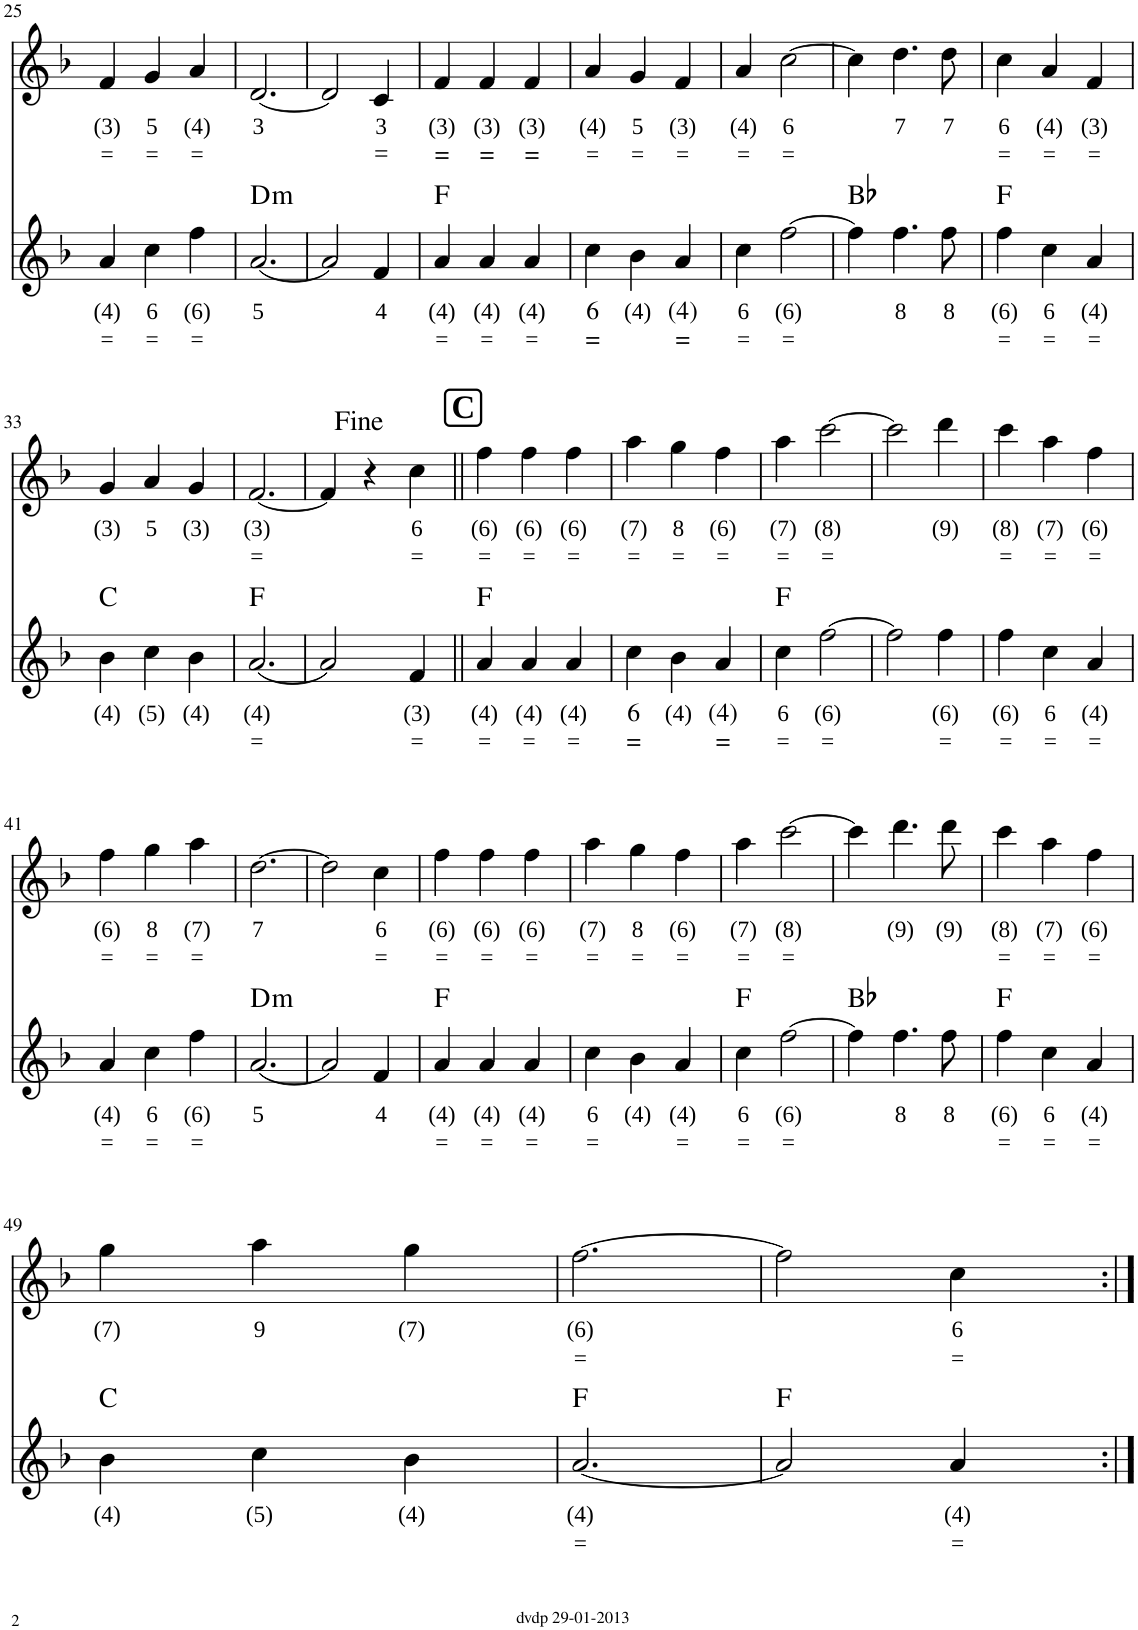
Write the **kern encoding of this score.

**kern	**text	**text	**harte	**kern	**text	**text
*part2	*part2	*part2	*part2	*part1	*part1	*part1
*staff2	*staff2	*staff2	*	*staff1	*staff1	*staff1
*I"Sequenced By	*	*	*	*I"Rosin The Bow	*	*
!!LO:PB:g=z
*clefG2	*	*	*	*clefG2	*	*
*k[b-]	*	*	*	*k[b-]	*	*
*M3/4	*	*	*	*M3/4	*	*
=25	=25	=25	=25	=25	=25	=25
!	!LO:LY:b	!LO:LY:b	!	!	!LO:LY:b	!LO:LY:b
4a/	(4)	=	.	4f/	(3)	=
!	!LO:LY:b	!LO:LY:b	!	!	!LO:LY:b	!LO:LY:b
4cc\	6	=	.	4g/	5	=
!	!LO:LY:b	!LO:LY:b	!	!	!LO:LY:b	!LO:LY:b
4ff\	(6)	=	.	4a/	(4)	=
=26	=26	=26	=26	=26	=26	=26
!	!LO:LY:b	!	!LO:H:kt=m	!	!LO:LY:b	!
[2.a/	5	.	D:min	[2.d/	3	.
=27	=27	=27	=27	=27	=27	=27
2a/]	.	.	.	2d/]	.	.
!	!LO:LY:b	!	!	!	!LO:LY:b	!LO:LY:b
4f/	4	.	.	4c/	3	=
=28	=28	=28	=28	=28	=28	=28
!	!LO:LY:b	!LO:LY:b	!	!	!LO:LY:b	!LO:LY:b
4a/	(4)	=	F:maj	4f/	(3)	=
!	!LO:LY:b	!LO:LY:b	!	!	!LO:LY:b	!LO:LY:b
4a/	(4)	=	.	4f/	(3)	=
!	!LO:LY:b	!LO:LY:b	!	!	!LO:LY:b	!LO:LY:b
4a/	(4)	=	.	4f/	(3)	=
=29	=29	=29	=29	=29	=29	=29
!	!LO:LY:b	!LO:LY:b	!	!	!LO:LY:b	!LO:LY:b
4cc\	6	=	.	4a/	(4)	=
!	!LO:LY:b	!	!	!	!LO:LY:b	!LO:LY:b
4b-\	(4)	.	.	4g/	5	=
!	!LO:LY:b	!LO:LY:b	!	!	!LO:LY:b	!LO:LY:b
4a/	(4)	=	.	4f/	(3)	=
=30	=30	=30	=30	=30	=30	=30
!	!LO:LY:b	!LO:LY:b	!	!	!LO:LY:b	!LO:LY:b
4cc\	6	=	.	4a/	(4)	=
!	!LO:LY:b	!LO:LY:b	!	!	!LO:LY:b	!LO:LY:b
[2ff\	(6)	=	.	[2cc\	6	=
=31	=31	=31	=31	=31	=31	=31
4ff\]	.	.	Bb:maj	4cc\]	.	.
!	!LO:LY:b	!	!	!	!LO:LY:b	!
4.ff\	8	.	.	4.dd\	7	.
!	!LO:LY:b	!	!	!	!LO:LY:b	!
8ff\	8	.	.	8dd\	7	.
=32	=32	=32	=32	=32	=32	=32
!	!LO:LY:b	!LO:LY:b	!	!	!LO:LY:b	!LO:LY:b
4ff\	(6)	=	F:maj	4cc\	6	=
!	!LO:LY:b	!LO:LY:b	!	!	!LO:LY:b	!LO:LY:b
4cc\	6	=	.	4a/	(4)	=
!	!LO:LY:b	!LO:LY:b	!	!	!LO:LY:b	!LO:LY:b
4a/	(4)	=	.	4f/	(3)	=
!!LO:LB:g=z
=33	=33	=33	=33	=33	=33	=33
!	!LO:LY:b	!	!	!	!LO:LY:b	!
4b-\	(4)	.	C:maj	4g/	(3)	.
!	!LO:LY:b	!	!	!	!LO:LY:b	!
4cc\	(5)	.	.	4a/	5	.
!	!LO:LY:b	!	!	!	!LO:LY:b	!
4b-\	(4)	.	.	4g/	(3)	.
=34	=34	=34	=34	=34	=34	=34
!	!LO:LY:b	!LO:LY:b	!	!	!LO:LY:b	!LO:LY:b
[2.a/	(4)	=	F:maj	[2.f/	(3)	=
=35	=35	=35	=35	=35	=35	=35
2a/]	.	.	.	4f/]	.	.
.	.	.	.	4r	.	.
!	!LO:LY:b	!LO:LY:b	!	!	!LO:LY:b	!LO:LY:b
4f/	(3)	=	.	4cc\	6	=
!!LO:REH:place=s1:a:B:cj:fs=14:t=C
=36||	=36||	=36||	=36||	=36||	=36||	=36||
!	!LO:LY:b	!LO:LY:b	!	!	!LO:LY:b	!LO:LY:b
4a/	(4)	=	F:maj	4ff\	(6)	=
!	!LO:LY:b	!LO:LY:b	!	!	!LO:LY:b	!LO:LY:b
4a/	(4)	=	.	4ff\	(6)	=
!	!LO:LY:b	!LO:LY:b	!	!	!LO:LY:b	!LO:LY:b
4a/	(4)	=	.	4ff\	(6)	=
=37	=37	=37	=37	=37	=37	=37
!	!LO:LY:b	!LO:LY:b	!	!	!LO:LY:b	!LO:LY:b
4cc\	6	=	.	4aa\	(7)	=
!	!LO:LY:b	!	!	!	!LO:LY:b	!LO:LY:b
4b-\	(4)	.	.	4gg\	8	=
!	!LO:LY:b	!LO:LY:b	!	!	!LO:LY:b	!LO:LY:b
4a/	(4)	=	.	4ff\	(6)	=
=38	=38	=38	=38	=38	=38	=38
!	!LO:LY:b	!LO:LY:b	!	!	!LO:LY:b	!LO:LY:b
4cc\	6	=	F:maj	4aa\	(7)	=
!	!LO:LY:b	!LO:LY:b	!	!	!LO:LY:b	!LO:LY:b
[2ff\	(6)	=	.	[2ccc\	(8)	=
=39	=39	=39	=39	=39	=39	=39
2ff\]	.	.	.	2ccc\]	.	.
!	!LO:LY:b	!LO:LY:b	!	!	!LO:LY:b	!
4ff\	(6)	=	.	4ddd\	(9)	.
=40	=40	=40	=40	=40	=40	=40
!	!LO:LY:b	!LO:LY:b	!	!	!LO:LY:b	!LO:LY:b
4ff\	(6)	=	.	4ccc\	(8)	=
!	!LO:LY:b	!LO:LY:b	!	!	!LO:LY:b	!LO:LY:b
4cc\	6	=	.	4aa\	(7)	=
!	!LO:LY:b	!LO:LY:b	!	!	!LO:LY:b	!LO:LY:b
4a/	(4)	=	.	4ff\	(6)	=
!!LO:LB:g=z
=41	=41	=41	=41	=41	=41	=41
!	!LO:LY:b	!LO:LY:b	!	!	!LO:LY:b	!LO:LY:b
4a/	(4)	=	.	4ff\	(6)	=
!	!LO:LY:b	!LO:LY:b	!	!	!LO:LY:b	!LO:LY:b
4cc\	6	=	.	4gg\	8	=
!	!LO:LY:b	!LO:LY:b	!	!	!LO:LY:b	!LO:LY:b
4ff\	(6)	=	.	4aa\	(7)	=
=42	=42	=42	=42	=42	=42	=42
!	!LO:LY:b	!	!LO:H:kt=m	!	!LO:LY:b	!
[2.a/	5	.	D:min	[2.dd\	7	.
=43	=43	=43	=43	=43	=43	=43
2a/]	.	.	.	2dd\]	.	.
!	!LO:LY:b	!	!	!	!LO:LY:b	!LO:LY:b
4f/	4	.	.	4cc\	6	=
=44	=44	=44	=44	=44	=44	=44
!	!LO:LY:b	!LO:LY:b	!	!	!LO:LY:b	!LO:LY:b
4a/	(4)	=	F:maj	4ff\	(6)	=
!	!LO:LY:b	!LO:LY:b	!	!	!LO:LY:b	!LO:LY:b
4a/	(4)	=	.	4ff\	(6)	=
!	!LO:LY:b	!LO:LY:b	!	!	!LO:LY:b	!LO:LY:b
4a/	(4)	=	.	4ff\	(6)	=
=45	=45	=45	=45	=45	=45	=45
!	!LO:LY:b	!LO:LY:b	!	!	!LO:LY:b	!LO:LY:b
4cc\	6	=	.	4aa\	(7)	=
!	!LO:LY:b	!	!	!	!LO:LY:b	!LO:LY:b
4b-\	(4)	.	.	4gg\	8	=
!	!LO:LY:b	!LO:LY:b	!	!	!LO:LY:b	!LO:LY:b
4a/	(4)	=	.	4ff\	(6)	=
=46	=46	=46	=46	=46	=46	=46
!	!LO:LY:b	!LO:LY:b	!	!	!LO:LY:b	!LO:LY:b
4cc\	6	=	F:maj	4aa\	(7)	=
!	!LO:LY:b	!LO:LY:b	!	!	!LO:LY:b	!LO:LY:b
[2ff\	(6)	=	.	[2ccc\	(8)	=
=47	=47	=47	=47	=47	=47	=47
4ff\]	.	.	Bb:maj	4ccc\]	.	.
!	!LO:LY:b	!	!	!	!LO:LY:b	!
4.ff\	8	.	.	4.ddd\	(9)	.
!	!LO:LY:b	!	!	!	!LO:LY:b	!
8ff\	8	.	.	8ddd\	(9)	.
=48	=48	=48	=48	=48	=48	=48
!	!LO:LY:b	!LO:LY:b	!	!	!LO:LY:b	!LO:LY:b
4ff\	(6)	=	F:maj	4ccc\	(8)	=
!	!LO:LY:b	!LO:LY:b	!	!	!LO:LY:b	!LO:LY:b
4cc\	6	=	.	4aa\	(7)	=
!	!LO:LY:b	!LO:LY:b	!	!	!LO:LY:b	!LO:LY:b
4a/	(4)	=	.	4ff\	(6)	=
!!LO:LB:g=z
=49	=49	=49	=49	=49	=49	=49
!	!LO:LY:b	!	!	!	!LO:LY:b	!
4b-\	(4)	.	C:maj	4gg\	(7)	.
!	!LO:LY:b	!	!	!	!LO:LY:b	!
4cc\	(5)	.	.	4aa\	9	.
!	!LO:LY:b	!	!	!	!LO:LY:b	!
4b-\	(4)	.	.	4gg\	(7)	.
=50	=50	=50	=50	=50	=50	=50
!	!LO:LY:b	!LO:LY:b	!	!	!LO:LY:b	!LO:LY:b
[2.a/	(4)	=	F:maj	[2.ff\	(6)	=
=51	=51	=51	=51	=51	=51	=51
2a/]	.	.	F:maj	2ff\]	.	.
!	!LO:LY:b	!LO:LY:b	!	!	!LO:LY:b	!LO:LY:b
4a/	(4)	=	.	4cc\	6	=
=:|!	=:|!	=:|!	=:|!	=:|!	=:|!	=:|!
*-	*-	*-	*-	*-	*-	*-
